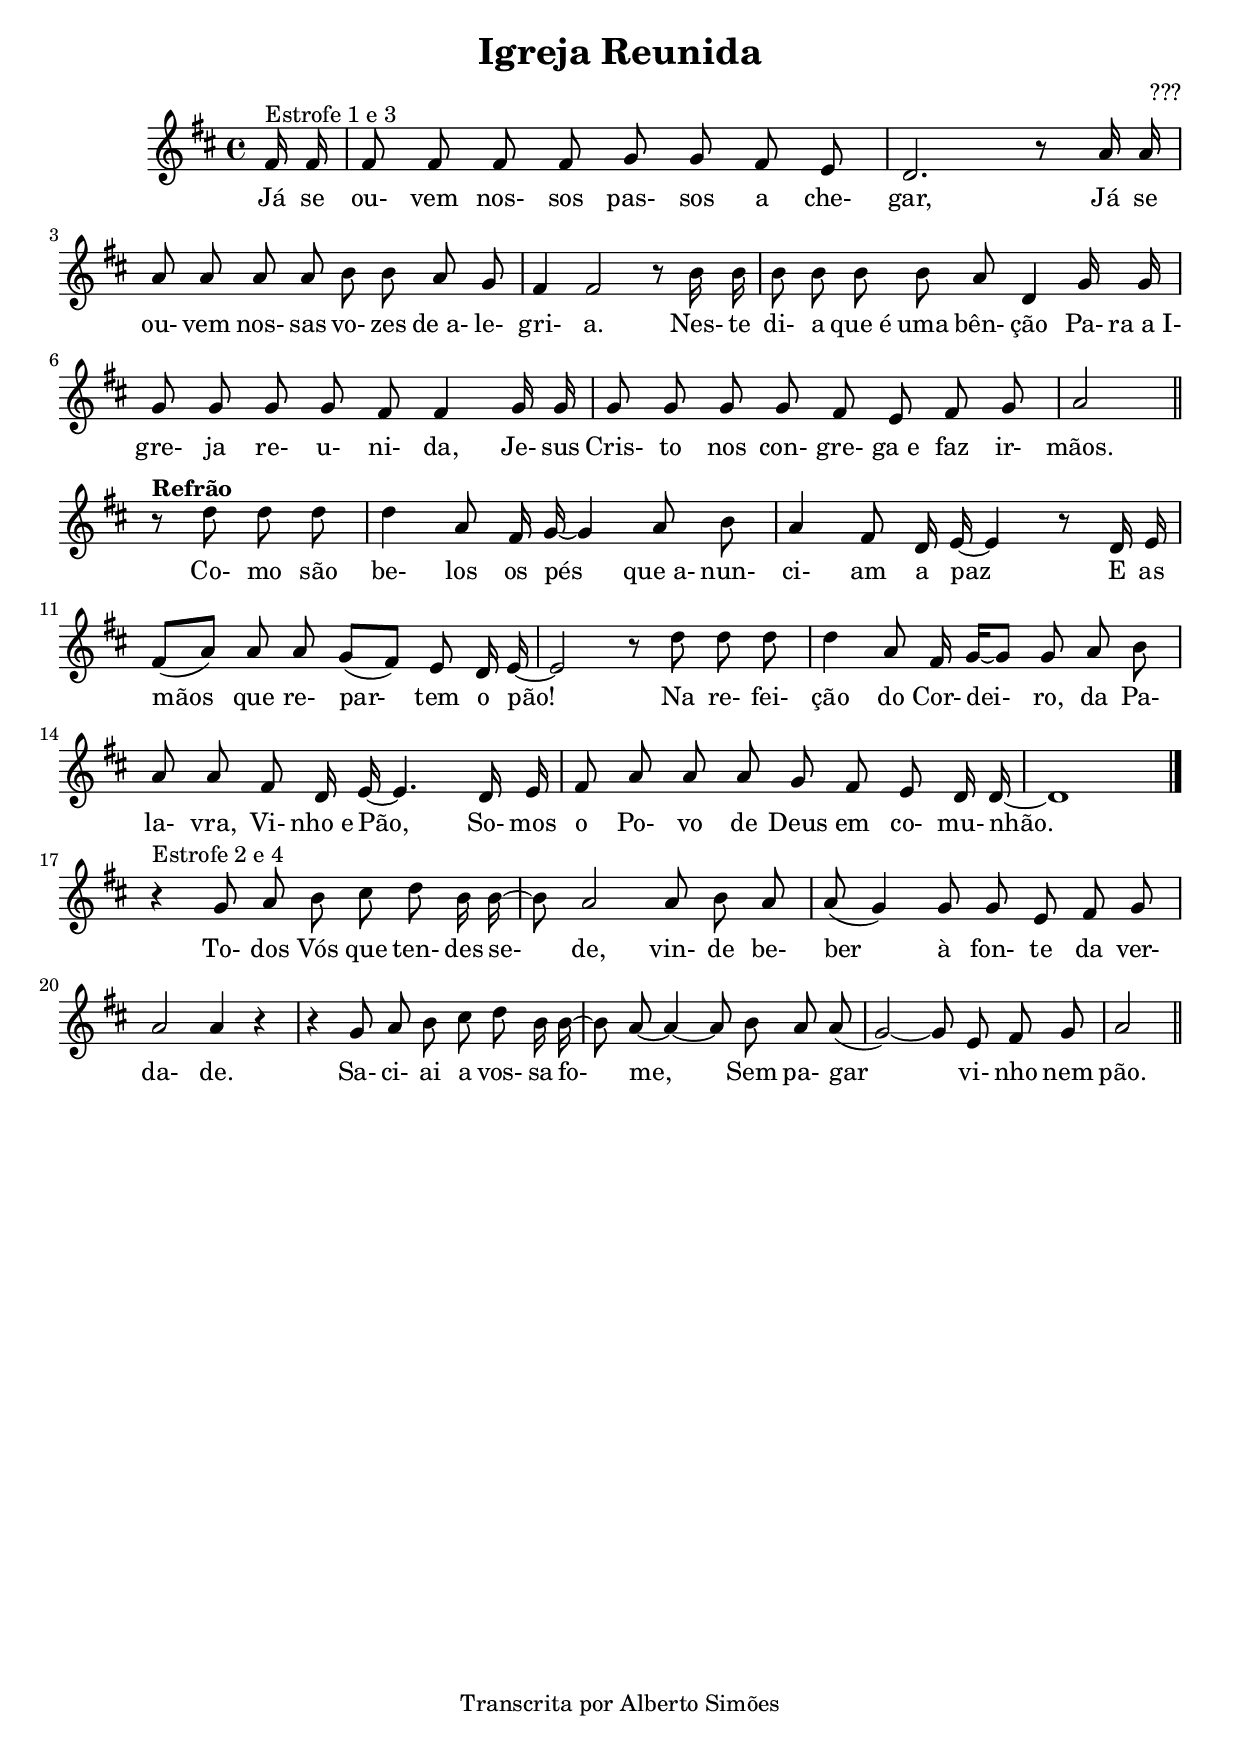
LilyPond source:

\version "2.14.0"

\header {
  title = "Igreja Reunida"
  composer = "???"
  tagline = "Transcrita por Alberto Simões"

  ocasioes = "comunhao"
  seccao   = "comunhao"
}

melody = \relative c' {
  \clef treble
  \key d \major
  \time 4/4
  \autoBeamOff

  \partial 8 fis16^\markup{Estrofe 1 e 3} fis
  fis8 fis fis fis g g fis e
  d2. r8 a'16 a

  a8 a a a b b a g
  fis4 fis2 r8 b16 b
  
  b8 b b b a d,4 g16 g
  g8 g g g fis fis4 g16 g

  g8 g g g fis e fis g
  a2
  \bar "||"
  \break

  r8^\markup{\bold{Refrão}} d d d
  d4 a8 fis16 g ~ g4 a8 b

  a4 fis8 d16 e ~ e4 r8 d16 e
  fis8[( a]) a a g[( fis]) e d16 e ~

  e2 r8 d' d d 
  d4 a8 fis16 g16[ ~ g8] g a b

  a a fis d16 e~ e4. d16 e
  fis8 a a a g fis e d16 d ~
  d1 \bar "|."

  \break

  r4^\markup{Estrofe 2 e 4} g8 a b cis d b16 b ~
  b8 a2 a8 b a

  a8( g4) g8 g e fis g
  a2 a4 r
  r g8 a b cis d b16 b ~

  b8 a ~ a4 ~ a8 b a a(
  g2) ~ g8 e fis g 
  a2 \bar "||"
}

text = \lyrics {
  Já se ou- vem nos- sos pas- sos a che- gar,
  Já se ou- vem nos- sas vo- zes de_a- le- gri- a.
  Nes- te di- a que_é uma bên- ção
  Pa- ra_a_I- gre- ja re- u- ni- da,
  Je- sus Cris- to nos con- gre- ga_e faz ir- mãos.

  Co- mo são be- los os pés
  que_a- nun- ci- am a paz
  E as mãos que re- par- tem o pão!
  Na re- fei- ção do Cor- dei- ro, da Pa- la- vra,
  Vi- nho_e Pão,
  So- mos o Po- vo de Deus em co- mu- nhão.

  To- dos Vós que ten- des se- de,
  vin- de be- ber à fon- te da ver- da- de.
  Sa- ci- ai a vos- sa fo- me,
  Sem pa- gar vi- nho nem pão.
}


\score {
  <<
    \new Voice = "mel" \melody
    \new Lyrics \lyricsto mel \text
  >>
  \layout { }
  \midi {
    \context {
      \Score
      tempoWholesPerMinute = #(ly:make-moment 80 4)
    }}
}
